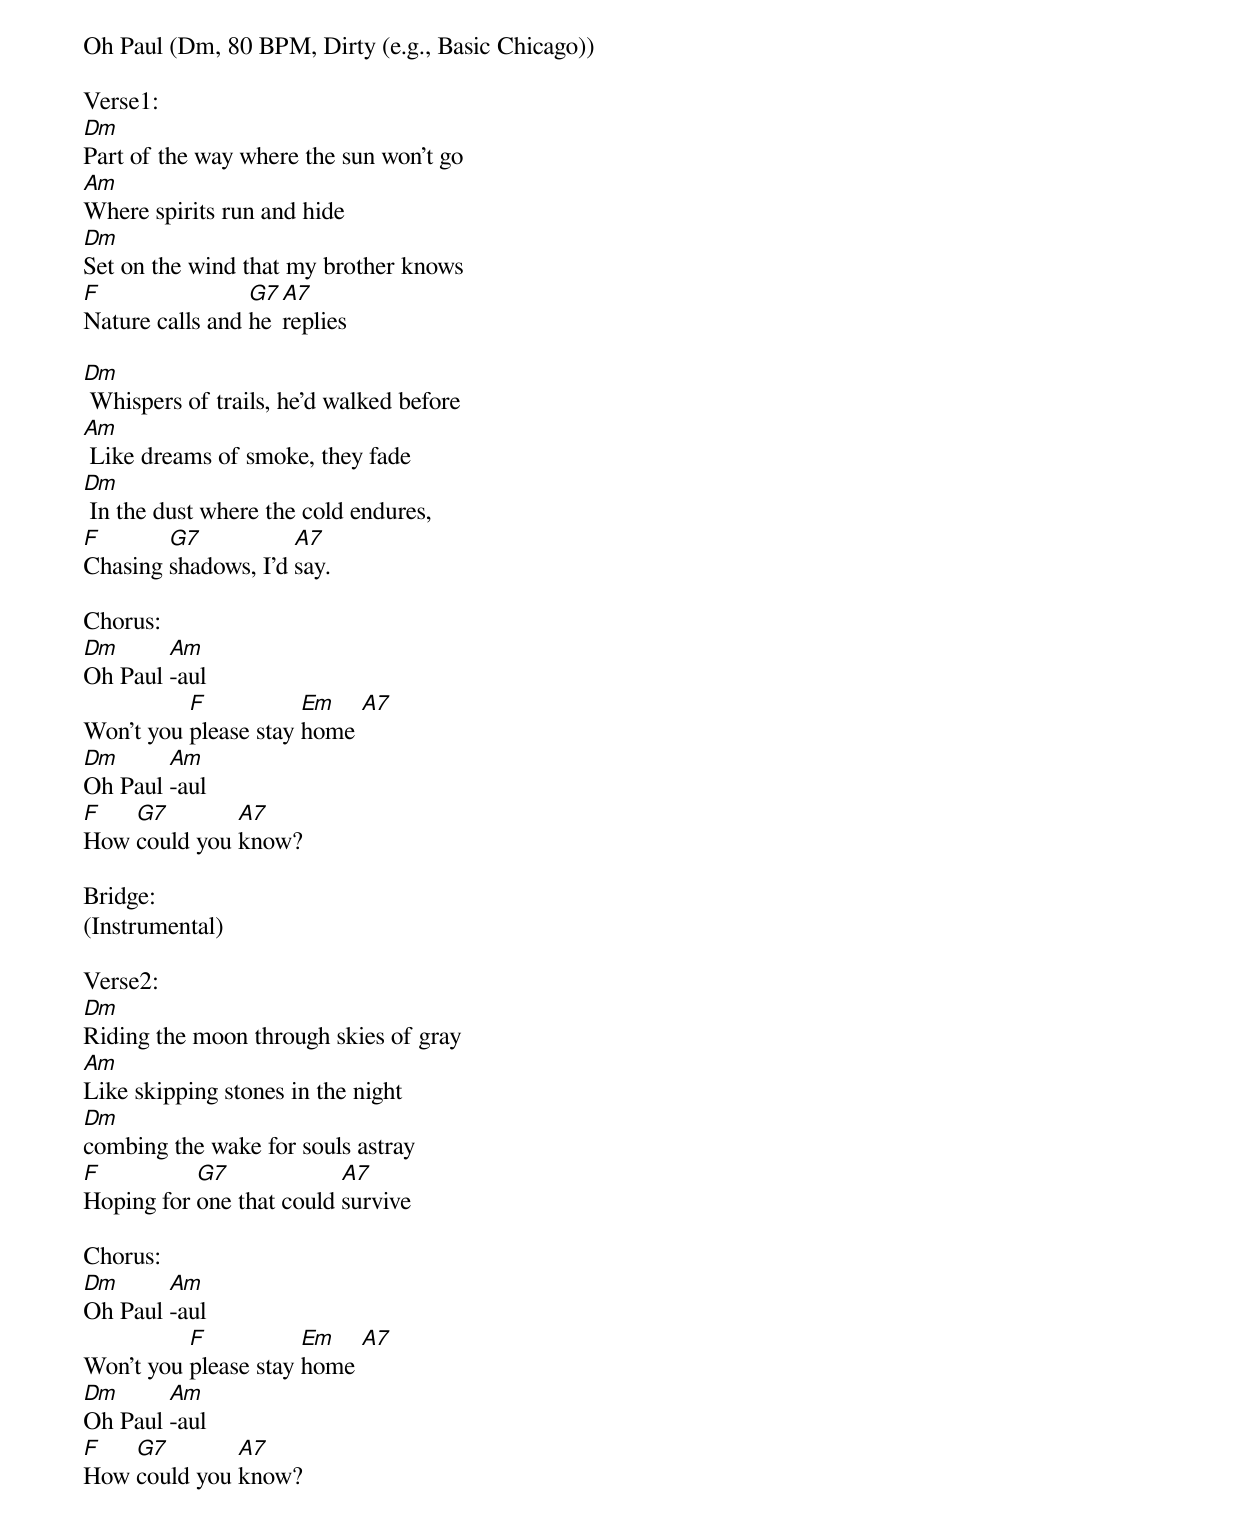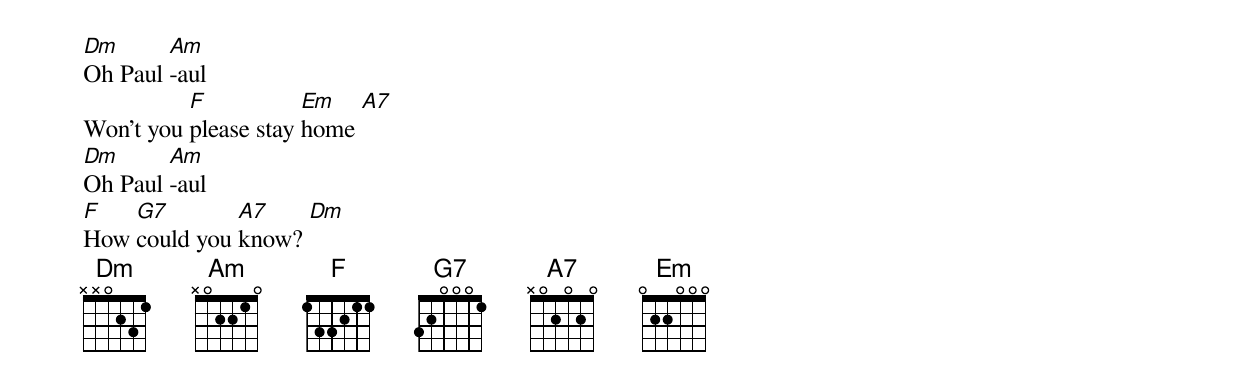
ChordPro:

Oh Paul (Dm, 80 BPM, Dirty (e.g., Basic Chicago))

Verse1:
[Dm]Part of the way where the sun won't go
[Am]Where spirits run and hide
[Dm]Set on the wind that my brother knows
[F]Nature calls and [G7]he [A7]replies

[Dm] Whispers of trails, he'd walked before
[Am] Like dreams of smoke, they fade
[Dm] In the dust where the cold endures,
[F]Chasing [G7]shadows, I'd [A7]say.

Chorus:
[Dm]Oh Paul [Am]-aul
Won't you [F]please stay [Em]home [A7]
[Dm]Oh Paul [Am]-aul
[F]How [G7]could you [A7]know?

Bridge:
(Instrumental)

Verse2:
[Dm]Riding the moon through skies of gray
[Am]Like skipping stones in the night
[Dm]combing the wake for souls astray
[F]Hoping for [G7]one that could [A7]survive

Chorus:
[Dm]Oh Paul [Am]-aul
Won't you [F]please stay [Em]home [A7]
[Dm]Oh Paul [Am]-aul
[F]How [G7]could you [A7]know?

[Dm]Oh Paul [Am]-aul
Won't you [F]please stay [Em]home [A7]
[Dm]Oh Paul [Am]-aul
[F]How [G7]could you [A7]know? [Dm]
